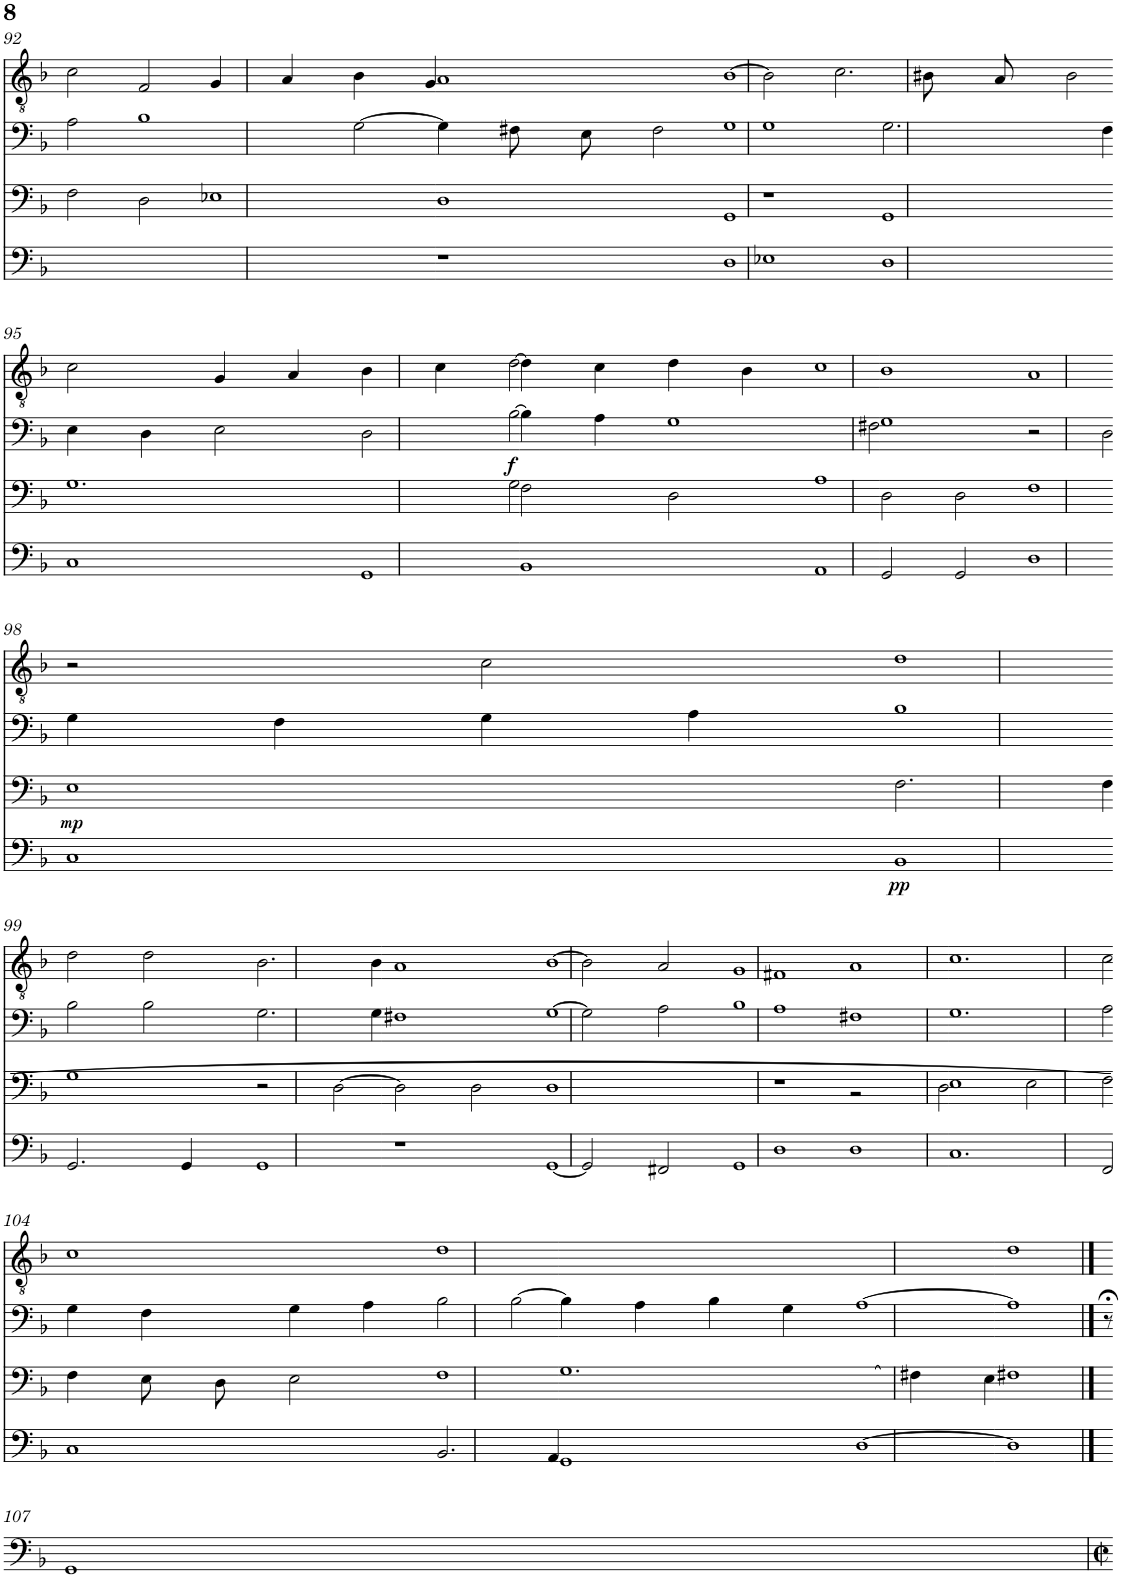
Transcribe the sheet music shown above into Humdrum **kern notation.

**kern	**dynam	**kern	**dynam	**kern	**dynam	**kern
*part4	*part4	*part3	*part3	*part2	*part2	*part1
*staff4	*staff4	*staff3	*staff3	*staff2	*staff2	*staff1
*I"Voice	*	*I"Voice	*	*I"Voice	*	*I"Voice
*I'V	*	*I'V	*	*I'V	*	*I'V
!!LO:PB:g=z
*clefF4	*	*clefF4	*	*clefF4	*	*clefGv2
*k[b-]	*	*k[b-]	*	*k[b-]	*	*k[b-]
*M2/2	*	*M2/2	*	*M2/2	*	*M2/2
*met(c|)	*	*met(c|)	*	*met(c|)	*	*met(c|)
=92	=92	=92	=92	=92	=92	=92
1ryy	.	2F\	.	2A\	.	2c\
.	.	2ryy	.	2ryy	.	2ryy
0ryy	.	2D\	.	1B-	.	2F/
.	.	2ryy	.	.	.	2ryy
.	.	1E-X	.	1ryy	.	4G/
.	.	.	.	.	.	4ryy
.	.	.	.	.	.	4A/
.	.	.	.	.	.	4ryy
2.ryy	.	2.ryy	.	[>2G\	.	4B-\
.	.	.	.	.	.	4ryy
.	.	.	.	4ryy	.	4G/
=93	=93	=93	=93	=93	=93	=93
*^	*	*	*	*	*	*
1r	0ryy	.	1D	.	4G\]	.	1A
.	.	.	.	.	4ryy	.	.
.	.	.	.	.	8F#X\	.	.
.	.	.	.	.	8ryy	.	.
.	.	.	.	.	8E\	.	.
.	.	.	.	.	8ryy	.	.
1ryy	.	.	1ryy	.	2F#\	.	1ryy
.	.	.	.	.	2ryy	.	.
1ryy	1D	.	1GG	.	1G	.	[>1B-
*v	*v	*	*	*	*	*	*
=94	=94	=94	=94	=94	=94	=94
*	*	*^	*	*	*	*
1E-X	.	1r	0ryy	.	1G	.	2B-\]
.	.	.	.	.	.	.	2ryy
1ryy	.	1ryy	.	.	1ryy	.	2.c\
.	.	.	.	.	.	.	2.ryy
1D	.	2.ryy	1GG	.	2.G\	.	.
.	.	.	.	.	.	.	8B#X\
.	.	.	.	.	.	.	8ryy
.	.	1ryy	.	.	2.ryy	.	8A/
.	.	.	.	.	.	.	8ryy
2.ryy	.	.	2.ryy	.	.	.	2B#\
.	.	.	.	.	4F\	.	4ryy
*	*	*v	*v	*	*	*	*
!!LO:LB:g=z
=95	=95	=95	=95	=95	=95	=95
1C	.	[1G	.	4E\	.	2c\
.	.	.	.	4ryy	.	.
.	.	.	.	4D\	.	2ryy
.	.	.	.	4ryy	.	.
1ryy	.	2ryy	.	2E\	.	4G/
.	.	.	.	.	.	4ryy
.	.	1.ryy	.	2ryy	.	4A/
.	.	.	.	.	.	4ryy
1GG	.	.	.	2D\	.	4B-\
.	.	.	.	.	.	4ryy
.	.	.	.	2ryy	.	4c\
.	.	.	.	.	.	4ryy
!	!	!	!	!	!LO:DY:b	!
2ryy	.	2G\	.	[>2B-\	f	[>2d\
=96	=96	=96	=96	=96	=96	=96
1BB-	.	2F\	.	4B-\]	.	4d\]
.	.	.	.	4ryy	.	4ryy
.	.	2G]	.	4A\	.	4c\
.	.	.	.	4ryy	.	4ryy
1ryy	.	2ryy	.	1G	.	4d\
.	.	.	.	.	.	4ryy
.	.	2D\	.	.	.	4B-\
.	.	.	.	.	.	4ryy
1AA	.	2ryy	.	1ryy	.	1c
.	.	1A	.	.	.	.
2ryy	.	.	.	2F#X\	.	2ryy
=97	=97	=97	=97	=97	=97	=97
2GG/	.	2D\	.	1G	.	1B-
2ryy	.	2ryy	.	.	.	.
2GG/	.	2D\	.	1ryy	.	1ryy
2ryy	.	2ryy	.	.	.	.
1D	.	1F	.	2r	.	1A
.	.	.	.	2ryy	.	.
2ryy	.	2ryy	.	2D\	.	2ryy
!!LO:LB:g=z
=98	=98	=98	=98	=98	=98	=98
!	!	!	!LO:DY:b	!	!	!
1C	.	1E	mp	4G\	.	2r
.	.	.	.	4ryy	.	.
.	.	.	.	4F\	.	2ryy
.	.	.	.	4ryy	.	.
1ryy	.	1ryy	.	4G\	.	2c\
.	.	.	.	4ryy	.	.
.	.	.	.	4A\	.	2ryy
.	.	.	.	4ryy	.	.
!	!LO:DY:b	!	!	!	!	!
1BB-	pp	2.F\	.	1B-	.	1d
.	.	2.ryy	.	.	.	.
2.ryy	.	.	.	2.ryy	.	2.ryy
.	.	4F\	.	.	.	.
!!LO:LB:g=z
=99	=99	=99	=99	=99	=99	=99
2.GG/	.	1G	.	2B-\	.	2d\
.	.	.	.	2ryy	.	2ryy
4ryy	.	.	.	.	.	.
2ryy	.	1ryy	.	2B-\	.	2d\
4GG/	.	.	.	2ryy	.	2ryy
4ryy	.	.	.	.	.	.
1GG	.	2r	.	2.G\	.	2.B-\
.	.	2ryy	.	.	.	.
.	.	.	.	2.ryy	.	2.ryy
2.ryy	.	[>2D\	.	.	.	.
.	.	4ryy	.	4G\	.	4B-\
=100	=100	=100	=100	=100	=100	=100
*^	*	*	*	*	*	*
1r	0ryy	.	2D\]	.	1F#X	.	1A
.	.	.	2ryy	.	.	.	.
2ryy	.	.	2D\	.	1ryy	.	1ryy
1ryy	.	.	2ryy	.	.	.	.
.	[<1GG	.	1D	.	[>1G	.	[>1B-
2ryy	.	.	.	.	.	.	.
=101	=101	=101	=101	=101	=101	=101	=101
1ryy	2GG/]	.	1ryy	.	2G\]	.	2B-\]
.	2ryy	.	.	.	2ryy	.	2ryy
0ryy	2FF#X/	.	0ryy	.	2A\	.	2A/
.	2ryy	.	.	.	2ryy	.	2ryy
.	1GG	.	.	.	1B-	.	1G
*v	*v	*	*	*	*	*	*
=102	=102	=102	=102	=102	=102	=102
*	*	*^	*	*	*	*
1D	.	1r	0ryy	.	1A	.	1F#X
1ryy	.	1ryy	.	.	1ryy	.	1ryy
1D	.	1.ryy	2r	.	1F#X	.	1A
.	.	.	2ryy	.	.	.	.
2ryy	.	.	2D\	.	2ryy	.	2ryy
*	*	*v	*v	*	*	*	*
=103	=103	=103	=103	=103	=103	=103
[1C	.	1E	.	[1G	.	[1c
2ryy	.	1ryy	.	2ryy	.	2ryy
1.ryy	.	.	.	1.ryy	.	1.ryy
.	.	2E\	.	.	.	.
.	.	2ryy	.	.	.	.
2FF/	.	[>2F\	.	2A\	.	2c\
!!LO:LB:g=z
=104	=104	=104	=104	=104	=104	=104
1C	.	4F\]	.	4G\	.	1c
.	.	4ryy	.	2G]	.	.
.	.	8E\	.	.	.	.
.	.	8ryy	.	.	.	.
.	.	8D\	.	4ryy	.	.
.	.	8ryy	.	.	.	.
2C]	.	2E\	.	4F\	.	2c]
.	.	.	.	4ryy	.	.
1ryy	.	2ryy	.	4G\	.	1ryy
.	.	.	.	4ryy	.	.
.	.	1F	.	4A\	.	.
.	.	.	.	4ryy	.	.
2.BB-/	.	.	.	2B-\	.	1d
.	.	1ryy	.	2ryy	.	.
2.ryy	.	.	.	.	.	.
.	.	.	.	[>2B-\	.	2.ryy
4AA/	.	4ryy	.	4ryy	.	.
=105	=105	=105	=105	=105	=105	=105
1GG	.	[1G	.	4B-\]	.	1ryy
.	.	.	.	4ryy	.	.
.	.	.	.	4A\	.	.
.	.	.	.	4ryy	.	.
1ryy	.	2ryy	.	4B-\	.	0ryy
.	.	.	.	4ryy	.	.
.	.	1.ryy	.	4G\	.	.
.	.	.	.	4ryy	.	.
[>1D	.	.	.	[>1A	.	.
2.ryy	.	4F#X\	.	2.ryy	.	2.ryy
.	.	4ryy	.	.	.	.
.	.	4E\	.	.	.	.
=106	=106	=106	=106	=106	=106	=106
1D]	.	1F#X	.	1A]	.	1d
8ryy	.	2G]	.	1ryy	.	8ryy
1ryy	.	.	.	.	.	1ryy
.	.	8ryy	.	.	.	.
.	.	2ryy	.	.	.	.
.	.	.	.	8r;<	.	.
!!LO:LB:g=z
==107	==107	==107	==107	==107	==107	==107
1GG	.	1ryy	.	1ryy	.	1ryy
=	=	=	=	=	=	=
*-	*-	*-	*-	*-	*-	*-
